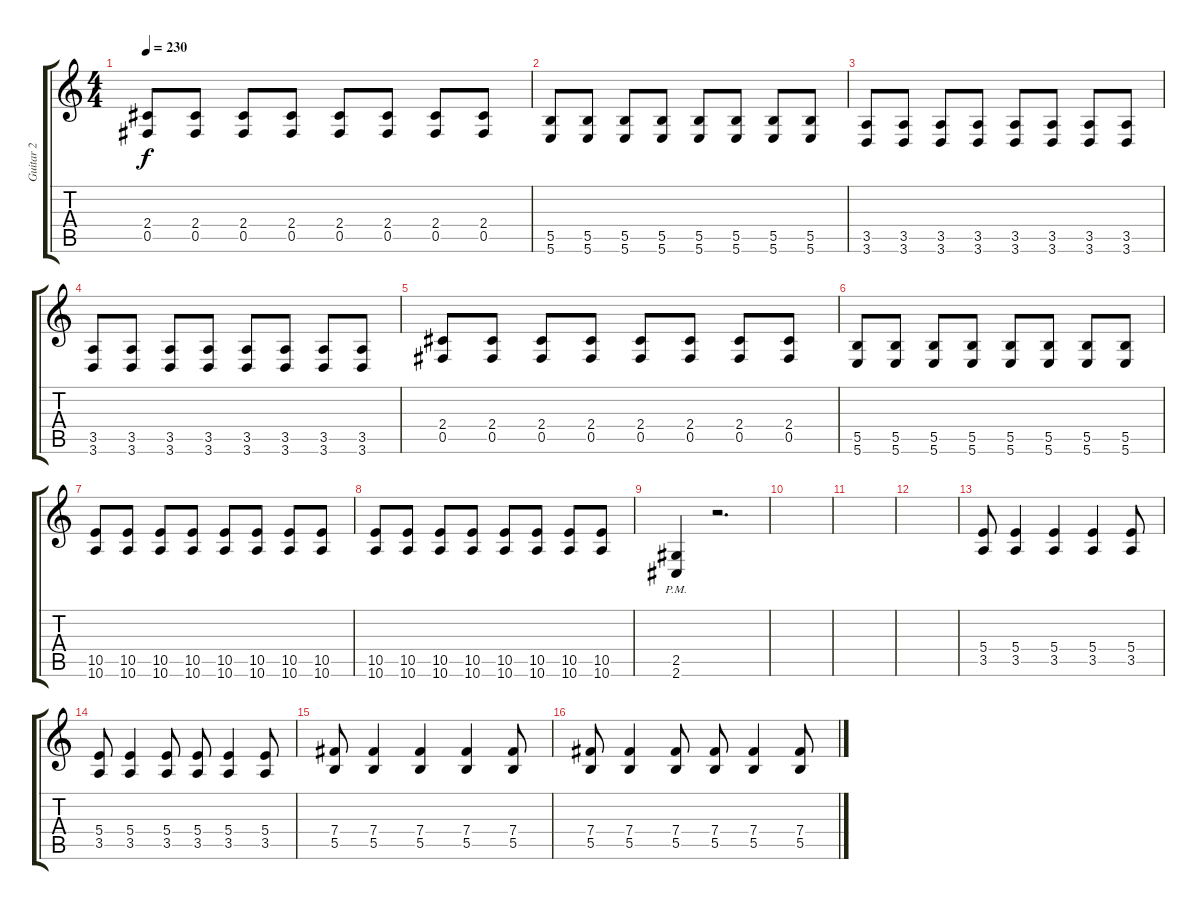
\track ("Guitar 2" "Guitar 2") {instrument distortionguitar}
\staff {score tabs}
\tuning (Db4 Ab3 E3 B2 Gb2 B1) {hide}
\ts (4 4)
\tempo 230
\clef g2
\ks c
(2.4 0.5).8{dy f} (2.4 0.5).8 (2.4 0.5).8 (2.4 0.5).8 (2.4 0.5).8 (2.4 0.5).8 (2.4 0.5).8 (2.4 0.5).8 |
(5.5 5.6).8 (5.5 5.6).8 (5.5 5.6).8 (5.5 5.6).8 (5.5 5.6).8 (5.5 5.6).8 (5.5 5.6).8 (5.5 5.6).8 |
(3.5 3.6).8 (3.5 3.6).8 (3.5 3.6).8 (3.5 3.6).8 (3.5 3.6).8 (3.5 3.6).8 (3.5 3.6).8 (3.5 3.6).8 |
(3.5 3.6).8 (3.5 3.6).8 (3.5 3.6).8 (3.5 3.6).8 (3.5 3.6).8 (3.5 3.6).8 (3.5 3.6).8 (3.5 3.6).8 |
(2.4 0.5).8 (2.4 0.5).8 (2.4 0.5).8 (2.4 0.5).8 (2.4 0.5).8 (2.4 0.5).8 (2.4 0.5).8 (2.4 0.5).8 |
(5.5 5.6).8 (5.5 5.6).8 (5.5 5.6).8 (5.5 5.6).8 (5.5 5.6).8 (5.5 5.6).8 (5.5 5.6).8 (5.5 5.6).8 |
(10.5 10.6).8 (10.5 10.6).8 (10.5 10.6).8 (10.5 10.6).8 (10.5 10.6).8 (10.5 10.6).8 (10.5 10.6).8 (10.5 10.6).8 |
(10.5 10.6).8 (10.5 10.6).8 (10.5 10.6).8 (10.5 10.6).8 (10.5 10.6).8 (10.5 10.6).8 (10.5 10.6).8 (10.5 10.6).8 |
(2.5{pm} 2.6).4 r.2{d} |
|
|
|
(5.4 3.5).8 (5.4 3.5).4 (5.4 3.5).4 (5.4 3.5).4 (5.4 3.5).8 |
(5.4 3.5).8 (5.4 3.5).4 (5.4 3.5).8 (5.4 3.5).8 (5.4 3.5).4 (5.4 3.5).8 |
(7.4 5.5).8 (7.4 5.5).4 (7.4 5.5).4 (7.4 5.5).4 (7.4 5.5).8 |
(7.4 5.5).8 (7.4 5.5).4 (7.4 5.5).8 (7.4 5.5).8 (7.4 5.5).4 (7.4 5.5).8
